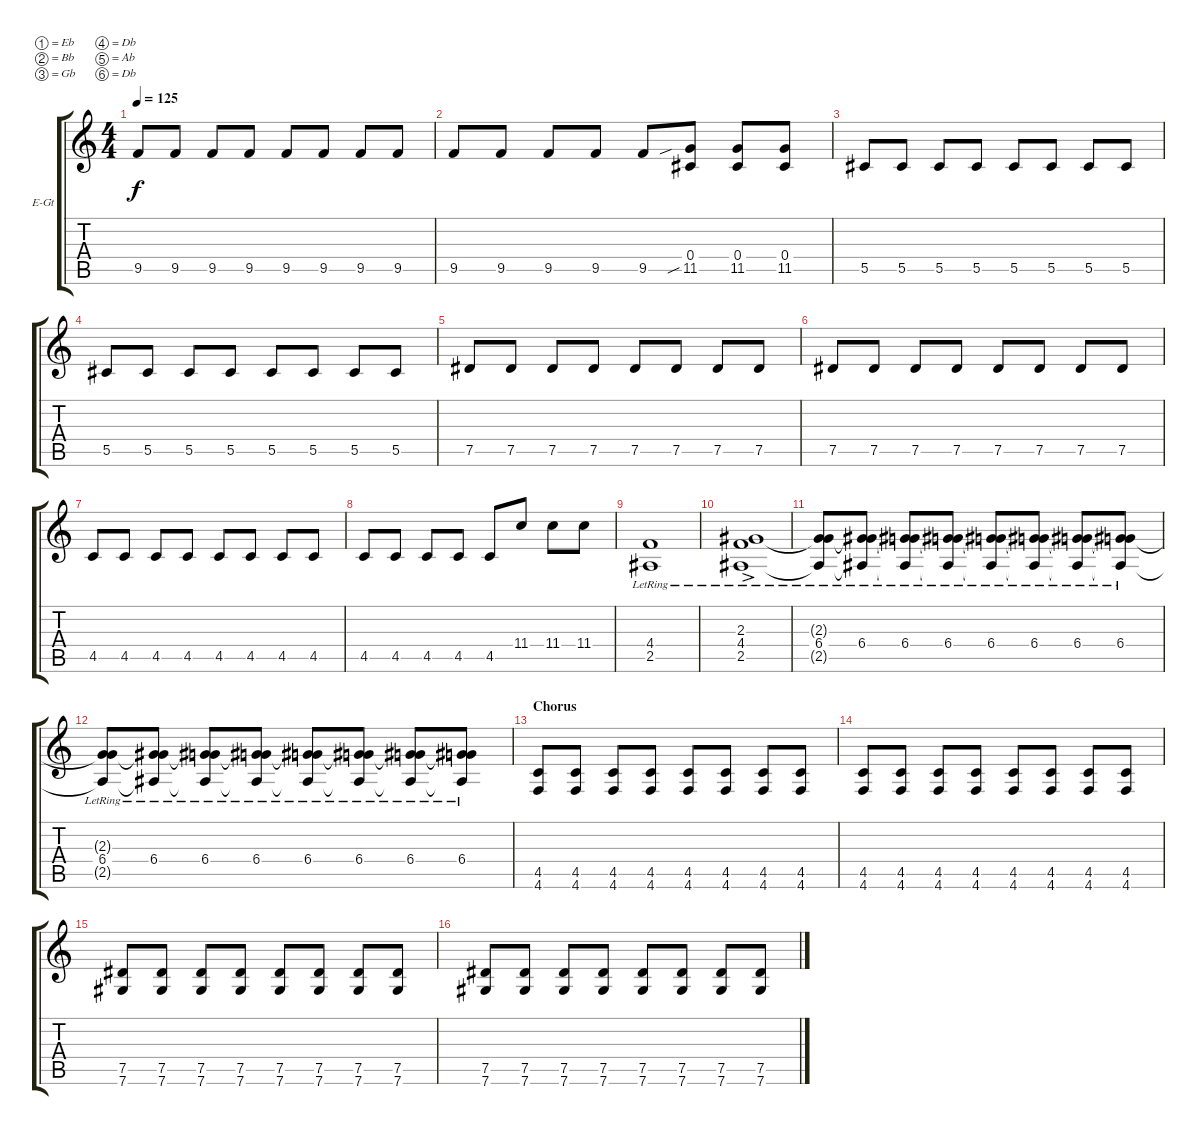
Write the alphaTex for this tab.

\defaultSystemsLayout 4
\bracketExtendMode groupsimilarinstruments
\firstSystemTrackNameOrientation horizontal
\otherSystemsTrackNameOrientation horizontal
\track ("Jack" "E-Gt") {instrument distortionguitar}
\staff {score tabs}
\tuning (Eb4 Bb3 Gb3 Db3 Ab2 Db2)
\ts (4 4)
\tempo 125
\clef g2
\ks c
9.5.8{dy f} 9.5.8 9.5.8 9.5.8 9.5.8 9.5.8 9.5.8 9.5.8 |
9.5.8 9.5.8 9.5.8 9.5.8 9.5.8 (11.5{sib} 0.4).8 (11.5 0.4).8 (11.5 0.4).8 |
5.5.8 5.5.8 5.5.8 5.5.8 5.5.8 5.5.8 5.5.8 5.5.8 |
5.5.8 5.5.8 5.5.8 5.5.8 5.5.8 5.5.8 5.5.8 5.5.8 |
7.5.8 7.5.8 7.5.8 7.5.8 7.5.8 7.5.8 7.5.8 7.5.8 |
7.5.8 7.5.8 7.5.8 7.5.8 7.5.8 7.5.8 7.5.8 7.5.8 |
4.5.8 4.5.8 4.5.8 4.5.8 4.5.8 4.5.8 4.5.8 4.5.8 |
4.5.8 4.5.8 4.5.8 4.5.8 4.5.8 11.4.8 11.4.8 11.4.8 |
(2.5{lr} 4.4{lr}).1 |
(2.5{lr} 4.4{lr} 2.3{ac lr}).1 |
(6.4{lr} 2.5{lr t} 2.3{lr t}).8 (6.4{lr} 2.5{t} 2.3{t}).8 (6.4{lr} 2.5{t} 2.3{t}).8 (6.4{lr} 2.5{t} 2.3{t}).8 (6.4{lr} 2.5{t} 2.3{t}).8 (6.4{lr} 2.5{t} 2.3{t}).8 (6.4{lr} 2.5{t} 2.3{t}).8 (6.4{lr} 2.5{t} 2.3{t}).8 |
(6.4{lr} 2.5{t} 2.3{t}).8 (6.4{lr} 2.5{t} 2.3{t}).8 (6.4{lr} 2.5{t} 2.3{t}).8 (6.4{lr} 2.5{t} 2.3{t}).8 (6.4{lr} 2.5{t} 2.3{t}).8 (6.4{lr} 2.5{t} 2.3{t}).8 (6.4{lr} 2.5{t} 2.3{t}).8 (6.4{lr} 2.5{t} 2.3{t}).8 |
\section ("" "Chorus")
(4.5 4.6).8 (4.5 4.6).8 (4.5 4.6).8 (4.5 4.6).8 (4.5 4.6).8 (4.5 4.6).8 (4.5 4.6).8 (4.5 4.6).8 |
(4.5 4.6).8 (4.5 4.6).8 (4.5 4.6).8 (4.5 4.6).8 (4.5 4.6).8 (4.5 4.6).8 (4.5 4.6).8 (4.5 4.6).8 |
(7.5 7.6).8 (7.5 7.6).8 (7.5 7.6).8 (7.5 7.6).8 (7.5 7.6).8 (7.5 7.6).8 (7.5 7.6).8 (7.5 7.6).8 |
(7.5 7.6).8 (7.5 7.6).8 (7.5 7.6).8 (7.5 7.6).8 (7.5 7.6).8 (7.5 7.6).8 (7.5 7.6).8 (7.5 7.6).8
